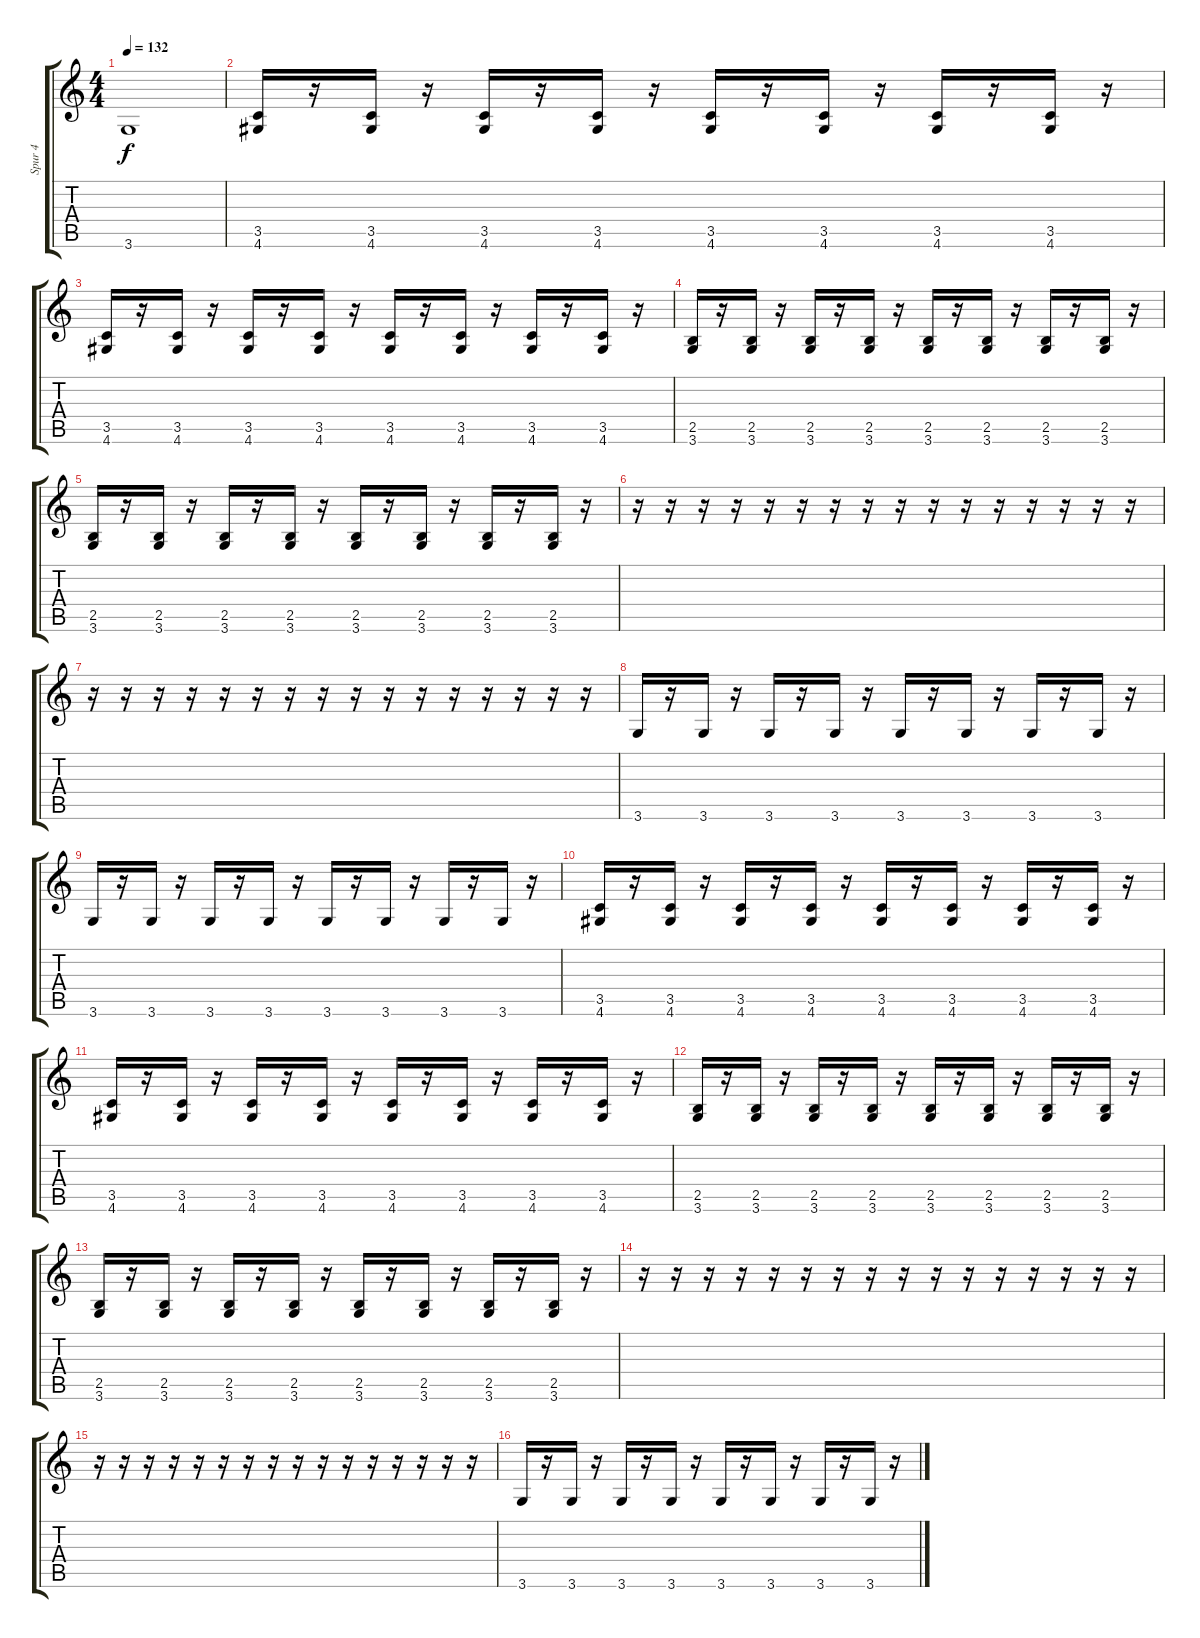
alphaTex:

\track ("Spur 4" "Spur 4") {instrument overdrivenguitar}
\staff {score tabs}
\tuning (E4 B3 G3 D3 A2 E2) {hide}
\ts (4 4)
\tempo 132
\clef g2
\ks c
3.6{t}.1{dy f} |
(3.5 4.6).16 r.16 (3.5 4.6).16 r.16 (3.5 4.6).16 r.16 (3.5 4.6).16 r.16 (3.5 4.6).16 r.16 (3.5 4.6).16 r.16 (3.5 4.6).16 r.16 (3.5 4.6).16 r.16 |
(3.5 4.6).16 r.16 (3.5 4.6).16 r.16 (3.5 4.6).16 r.16 (3.5 4.6).16 r.16 (3.5 4.6).16 r.16 (3.5 4.6).16 r.16 (3.5 4.6).16 r.16 (3.5 4.6).16 r.16 |
(2.5 3.6).16 r.16 (2.5 3.6).16 r.16 (2.5 3.6).16 r.16 (2.5 3.6).16 r.16 (2.5 3.6).16 r.16 (2.5 3.6).16 r.16 (2.5 3.6).16 r.16 (2.5 3.6).16 r.16 |
(2.5 3.6).16 r.16 (2.5 3.6).16 r.16 (2.5 3.6).16 r.16 (2.5 3.6).16 r.16 (2.5 3.6).16 r.16 (2.5 3.6).16 r.16 (2.5 3.6).16 r.16 (2.5 3.6).16 r.16 |
r.16 r.16 r.16 r.16 r.16 r.16 r.16 r.16 r.16 r.16 r.16 r.16 r.16 r.16 r.16 r.16 |
r.16 r.16 r.16 r.16 r.16 r.16 r.16 r.16 r.16 r.16 r.16 r.16 r.16 r.16 r.16 r.16 |
3.6.16 r.16 3.6.16 r.16 3.6.16 r.16 3.6.16 r.16 3.6.16 r.16 3.6.16 r.16 3.6.16 r.16 3.6.16 r.16 |
3.6.16 r.16 3.6.16 r.16 3.6.16 r.16 3.6.16 r.16 3.6.16 r.16 3.6.16 r.16 3.6.16 r.16 3.6.16 r.16 |
(3.5 4.6).16 r.16 (3.5 4.6).16 r.16 (3.5 4.6).16 r.16 (3.5 4.6).16 r.16 (3.5 4.6).16 r.16 (3.5 4.6).16 r.16 (3.5 4.6).16 r.16 (3.5 4.6).16 r.16 |
(3.5 4.6).16 r.16 (3.5 4.6).16 r.16 (3.5 4.6).16 r.16 (3.5 4.6).16 r.16 (3.5 4.6).16 r.16 (3.5 4.6).16 r.16 (3.5 4.6).16 r.16 (3.5 4.6).16 r.16 |
(2.5 3.6).16 r.16 (2.5 3.6).16 r.16 (2.5 3.6).16 r.16 (2.5 3.6).16 r.16 (2.5 3.6).16 r.16 (2.5 3.6).16 r.16 (2.5 3.6).16 r.16 (2.5 3.6).16 r.16 |
(2.5 3.6).16 r.16 (2.5 3.6).16 r.16 (2.5 3.6).16 r.16 (2.5 3.6).16 r.16 (2.5 3.6).16 r.16 (2.5 3.6).16 r.16 (2.5 3.6).16 r.16 (2.5 3.6).16 r.16 |
r.16 r.16 r.16 r.16 r.16 r.16 r.16 r.16 r.16 r.16 r.16 r.16 r.16 r.16 r.16 r.16 |
r.16 r.16 r.16 r.16 r.16 r.16 r.16 r.16 r.16 r.16 r.16 r.16 r.16 r.16 r.16 r.16 |
3.6.16 r.16 3.6.16 r.16 3.6.16 r.16 3.6.16 r.16 3.6.16 r.16 3.6.16 r.16 3.6.16 r.16 3.6.16 r.16
